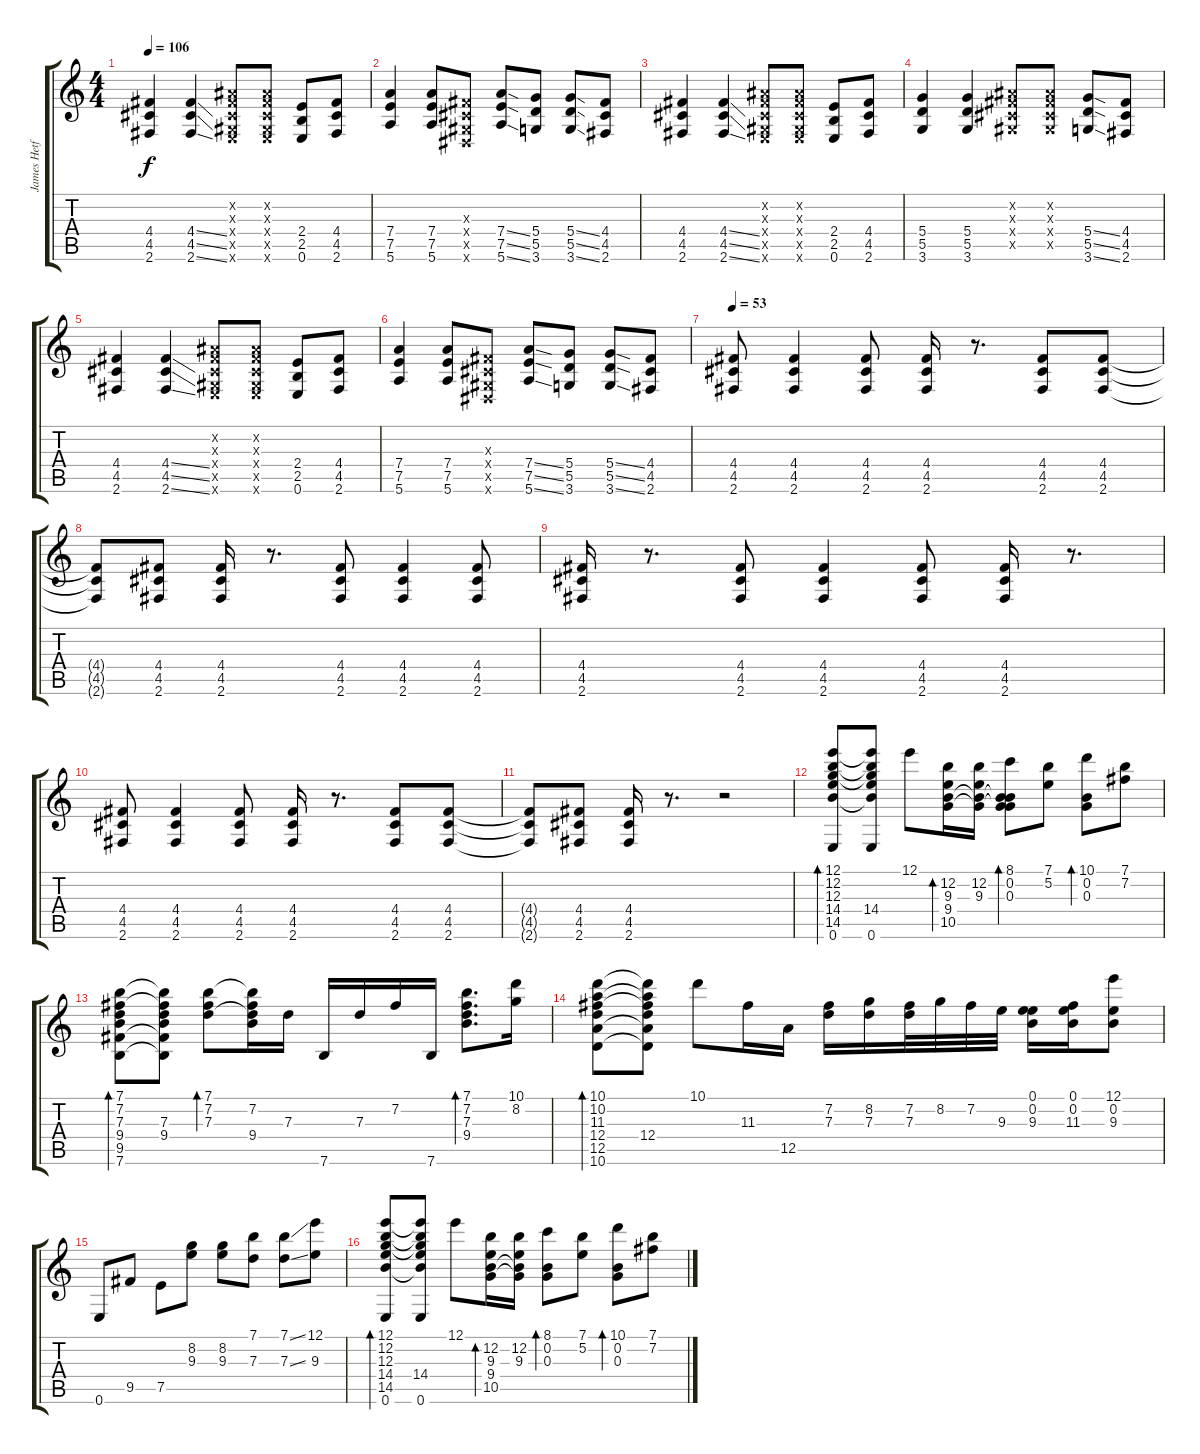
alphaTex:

\track ("James Hetfield" "James Hetf") {instrument distortionguitar}
\staff {score tabs}
\tuning (E4 B3 G3 D3 A2 E2) {hide}
\ts (4 4)
\tempo 106
\clef g2
\ks c
(4.4 4.5 2.6).4{dy f} (4.4{ss} 4.5{ss} 2.6{ss}).4 (-1.2{x} -1.3{x} -1.4{x} -1.5{x} 0.6{x}).8 (-1.2{x} -1.3{x} -1.4{x} -1.5{x} 0.6{x}).8 (2.4 2.5 0.6).8 (4.4 4.5 2.6).8 |
(7.4 7.5 5.6).4 (7.4 7.5 5.6).8 (-1.3{x} -1.4{x} -1.5{x} -1.6{x}).8 (7.4{ss} 7.5{ss} 5.6{ss}).8 (5.4 5.5 3.6).8 (5.4{ss} 5.5{ss} 3.6{ss}).8 (4.4 4.5 2.6).8 |
(4.4 4.5 2.6).4 (4.4{ss} 4.5{ss} 2.6{ss}).4 (-1.2{x} -1.3{x} -1.4{x} -1.5{x} 0.6{x}).8 (-1.2{x} -1.3{x} -1.4{x} -1.5{x} 0.6{x}).8 (2.4 2.5 0.6).8 (4.4 4.5 2.6).8 |
(5.4 5.5 3.6).4 (5.4 5.5 3.6).4 (-1.2{x} -1.3{x} -1.4{x} -1.5{x}).8 (-1.2{x} -1.3{x} -1.4{x} -1.5{x}).8 (5.4{ss} 5.5{ss} 3.6{ss}).8 (4.4 4.5 2.6).8 |
(4.4 4.5 2.6).4 (4.4{ss} 4.5{ss} 2.6{ss}).4 (-1.2{x} -1.3{x} -1.4{x} -1.5{x} 0.6{x}).8 (-1.2{x} -1.3{x} -1.4{x} -1.5{x} 0.6{x}).8 (2.4 2.5 0.6).8 (4.4 4.5 2.6).8 |
(7.4 7.5 5.6).4 (7.4 7.5 5.6).8 (-1.3{x} -1.4{x} -1.5{x} -1.6{x}).8 (7.4{ss} 7.5{ss} 5.6{ss}).8 (5.4 5.5 3.6).8 (5.4{ss} 5.5{ss} 3.6{ss}).8 (4.4 4.5 2.6).8 |
\tempo 53
(4.4 4.5 2.6).8 (4.4 4.5 2.6).4 (4.4 4.5 2.6).8 (4.4 4.5 2.6).16 r.8{d} (4.4 4.5 2.6).8 (4.4 4.5 2.6).8 |
(4.4{t} 4.5{t} 2.6{t}).8 (4.4 4.5 2.6).8 (4.4 4.5 2.6).16 r.8{d} (4.4 4.5 2.6).8 (4.4 4.5 2.6).4 (4.4 4.5 2.6).8 |
(4.4 4.5 2.6).16 r.8{d} (4.4 4.5 2.6).8 (4.4 4.5 2.6).4 (4.4 4.5 2.6).8 (4.4 4.5 2.6).16 r.8{d} |
(4.4 4.5 2.6).8 (4.4 4.5 2.6).4 (4.4 4.5 2.6).8 (4.4 4.5 2.6).16 r.8{d} (4.4 4.5 2.6).8 (4.4 4.5 2.6).8 |
(4.4{t} 4.5{t} 2.6{t}).8 (4.4 4.5 2.6).8 (4.4 4.5 2.6).16 r.8{d} r.2 |
(12.1 12.2 12.3 14.4 14.5 0.6).8{bd 60 instrument acousticguitarsteel} (12.1{t} 12.2{t} 12.3{t} 14.4 14.5{t} 0.6).8 12.1.8 (12.2 9.3 9.4 10.5).16{bd 60} (12.2 9.3 9.4{t} 10.5{t}).16 (8.1 0.2 0.3 9.4{t} 10.5{t}).8{bd 60} (7.1 5.2).8 (10.1 0.2 0.3).8{bd 60} (7.1 7.2).8 |
(7.1 7.2 7.3 9.4 9.5 7.6).8{bd 60} (7.1{t} 7.2{t} 7.3 9.4 9.5{t} 7.6{t}).8 (7.1 7.2 7.3).8{bd 60} (7.1{t} 7.2 7.3{t} 9.4).16 7.3.16 7.6.16 7.3.16 7.2.16 7.6.16 (7.1 7.2 7.3 9.4).8{d bd 60} (10.1 8.2).16 |
(10.1 10.2 11.3 12.4 12.5 10.6).8{bd 60} (10.1{t} 10.2{t} 11.3{t} 12.4 12.5{t} 10.6{t}).8 10.1.8 11.3.16 12.5.16 (7.2 7.3).16 (8.2 7.3).16 (7.2 7.3).32 8.2.32 7.2.32 9.3.32 (0.1 0.2 9.3).16 (0.1 0.2 11.3).16 (12.1 0.2 9.3).8 |
0.6.8 9.5.8 7.5.8 (8.2 9.3).8 (8.2 9.3).8 (7.1 7.3).8 (7.1{ss} 7.3{ss}).8 (12.1 9.3).8 |
(12.1 12.2 12.3 14.4 14.5 0.6).8{bd 60} (12.1{t} 12.2{t} 12.3{t} 14.4 14.5{t} 0.6).8 12.1.8 (12.2 9.3 9.4 10.5).16{bd 60} (12.2 9.3 9.4{t} 10.5{t}).16 (8.1 0.2 0.3).8{bd 60} (7.1 5.2).8 (10.1 0.2 0.3).8{bd 60} (7.1 7.2).8
